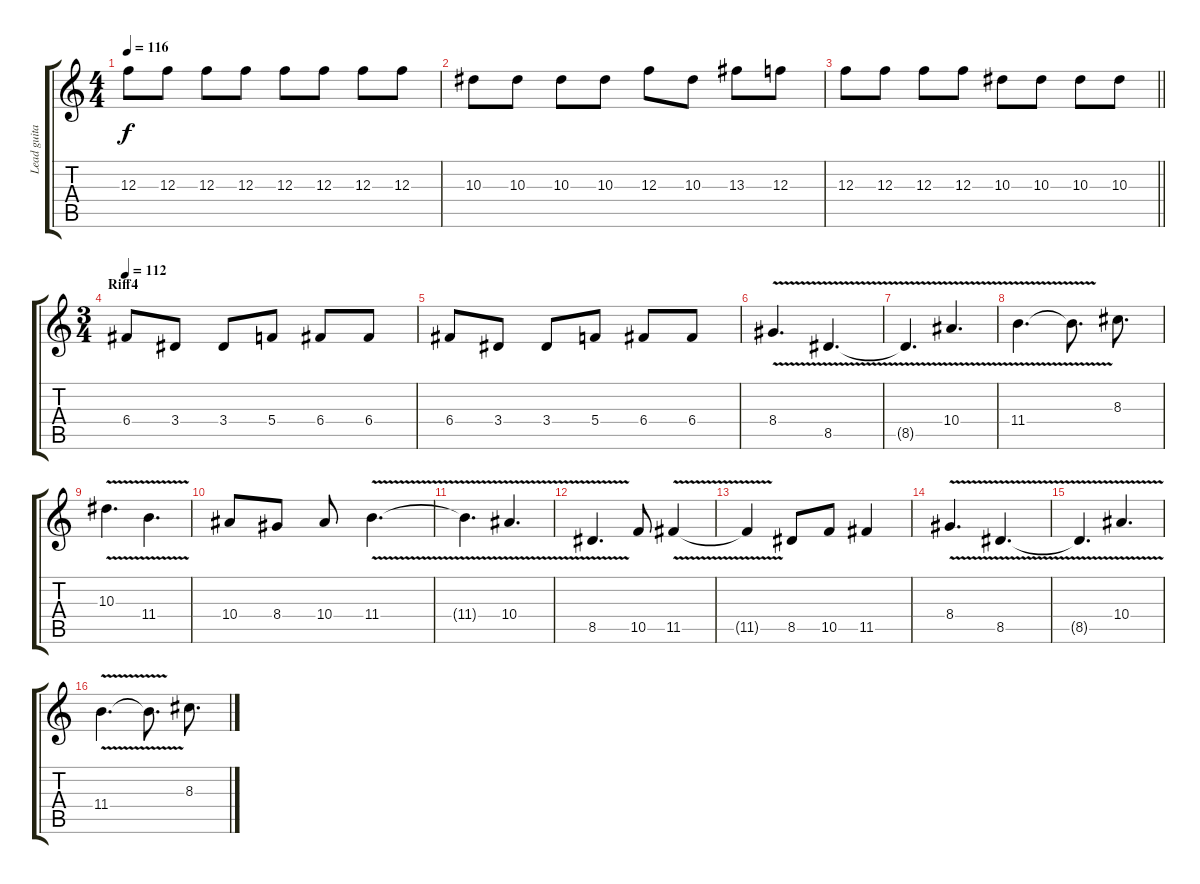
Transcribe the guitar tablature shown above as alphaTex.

\track ("Lead guitar 1" "Lead guita") {instrument overdrivenguitar}
\staff {score tabs}
\tuning (D4 A3 F3 C3 G2 D2) {hide}
\ts (4 4)
\tempo 116
\clef g2
\ks c
12.3.8{dy f} 12.3.8 12.3.8 12.3.8 12.3.8 12.3.8 12.3.8 12.3.8 |
10.3.8 10.3.8 10.3.8 10.3.8 12.3.8 10.3.8 13.3.8 12.3.8 |
\barLineRight lightlight
12.3.8 12.3.8 12.3.8 12.3.8 10.3.8 10.3.8 10.3.8 10.3.8 |
\ts (3 4)
\section ("" "Riff4")
\tempo 112
6.4.8 3.4.8 3.4.8 5.4.8 6.4.8 6.4.8 |
6.4.8 3.4.8 3.4.8 5.4.8 6.4.8 6.4.8 |
8.4{v}.4{d} 8.5{v}.4{d} |
8.5{t}.4{d} 10.4{v}.4{d} |
11.4{v}.4{d} 11.4{t}.8{d} 8.3.8{d} |
10.3{v}.4{d} 11.4{v}.4{d} |
10.4.8 8.4.8 10.4.8 11.4{v}.4{d} |
11.4{t}.4{d} 10.4{v}.4{d} |
8.5{v}.4{d} 10.5.8 11.5{v}.4 |
11.5{t}.4 8.5.8 10.5.8 11.5.4 |
8.4{v}.4{d} 8.5{v}.4{d} |
8.5{t}.4{d} 10.4{v}.4{d} |
11.4{v}.4{d} 11.4{t}.8{d} 8.3.8{d}
